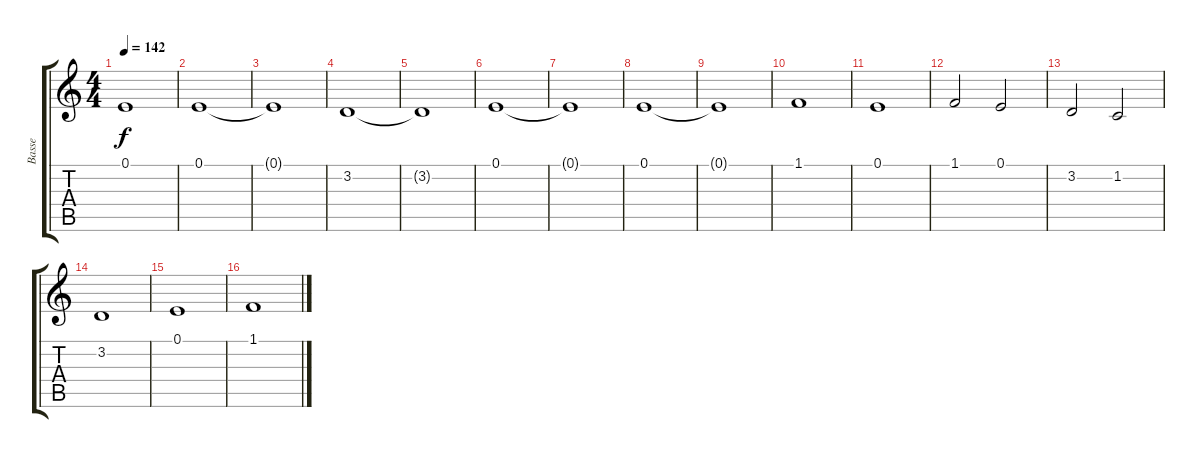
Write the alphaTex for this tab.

\track ("Basse" "Basse") {instrument fx7echoes}
\staff {score tabs}
\tuning (E4 B3 G3 D3 A2 E2) {hide}
\ts (4 4)
\tempo 142
\clef g2
\ks c
0.1.1{dy f} |
0.1.1 |
0.1{t}.1 |
3.2.1 |
3.2{t}.1 |
0.1.1 |
0.1{t}.1 |
0.1.1 |
0.1{t}.1 |
1.1.1 |
0.1.1 |
1.1.2 0.1.2 |
3.2.2 1.2.2 |
3.2.1 |
0.1.1 |
1.1.1
